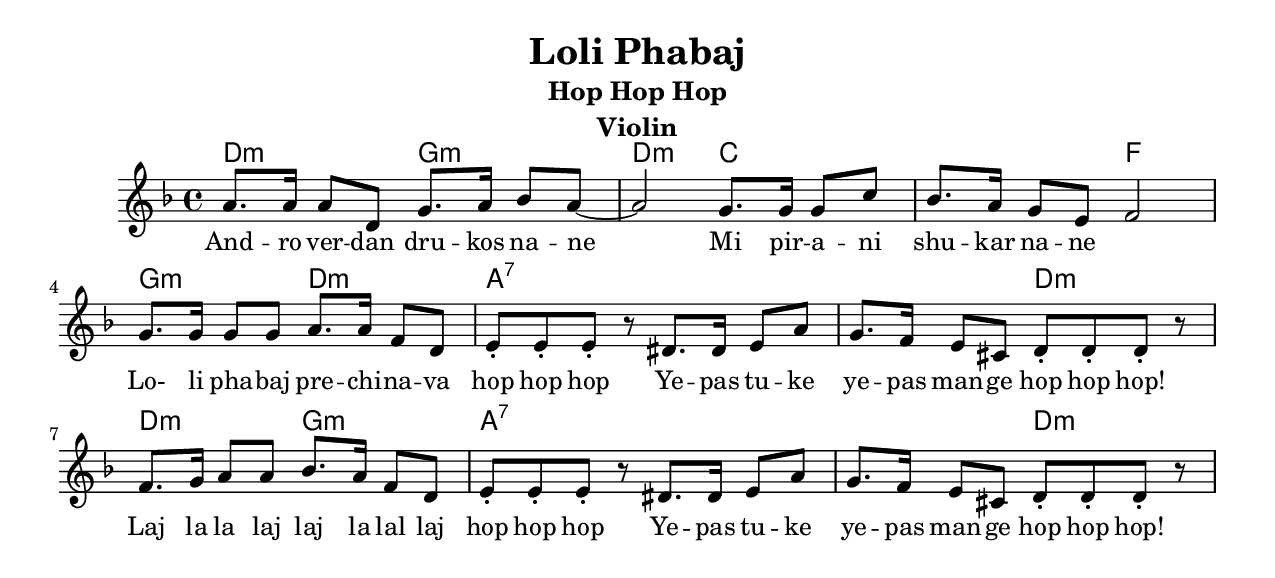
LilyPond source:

\version "2.18.0"
\include "english.ly"
\paper{
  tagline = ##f
  print-all-headers = ##t
  #(set-paper-size "letter")
}
date = #(strftime "%d-%m-%Y" (localtime (current-time)))

%\markup{ \italic{ " Updated " \date  }  }

%\markup{ Got something to say? }

%#################################### Melody ########################
melody = \relative c' {
  \clef treble
  \key d \minor
  \time 4/4

  %\partial 16*3 a16 d f   %lead in notes

  %{
   \repeat volta 2{
    b16  a gs f  gs f e d  gs f e d e8 d
    b'16 a gs f  gs f e d  gs f e d d8 d
  %}

  

  a'8. a16 a8 d,  g8. a16  bf8 a~
  a2 g8. g16 g8 c bf8. a16 g8 e f2|
  g8. g16 g8 g a8. a16 f8 d |
  e8-. e8-. e8-. r ds8. ds16 e8 a  |

  g8. f16 e8 cs  d8-. d-. d-. r|
  f8. g16 a8 a  bf8. a16 f8 d |
  e8-. e-. e-. r ds8. ds16 e8 a |
  g8. f16 e8 cs d8-. d-. d-. r


}
%################################# Lyrics #####################
\addlyrics{
  %\repeat unfold 28 \skip1
  And -- ro ver -- dan dru -- kos na -- ne
  Mi pir -- a -- ni shu -- kar na -- ne \skip1

  Lo- li pha -- baj pre -- chi -- na -- va hop hop hop
  Ye -- pas tu -- ke ye -- pas man -- ge hop hop hop!

  Laj la la laj laj la lal laj hop hop hop
  Ye -- pas tu -- ke ye -- pas man -- ge hop hop hop!

}
%{}



%}
%################################# Chords #######################
harmonies = \chordmode {
  %d1 s1 %dummy chords for first section
  %after intro
  d2:m
  g2:m
  d2:m c2
  s2
  f2
  g2:m
  d2:m
  a2:7
  s1
  d2:m
  d2:m  %9
  g2:m
  a2*3:7
  d2:m
}

\score {
  <<
    \new ChordNames {
      \set chordChanges = ##f
      \harmonies
    }
    \new Staff
    \melody
  >>
  \header{
    title= "Loli Phabaj"
    subtitle="Hop Hop Hop"
    composer= ""
    instrument = "Violin"
    arranger= ""
  }
  \midi{\tempo 4 = 120}
  \layout{indent = 1.0\cm}
}
%{
% more verses:
\markup{}
\markup {
  \fill-line {
    \hspace #0.1 % distance from left margin
    \column {
      \line { "1."
        \column {
          ""
        }
      }
      \hspace #0.2 % vertical distance between verses
      \line { "2."
        \column {
         ""
        }
      }
    }
    \hspace #0.1  % horiz. distance between columns
    \column {
      \line { "3."
        \column {
          ""
        }
      }
      \hspace #0.2 % distance between verses
      \line { "4."
        \column {
         ""
        }
      }
    }
    \hspace #0.1 % distance to right margin
  }
}

%}
